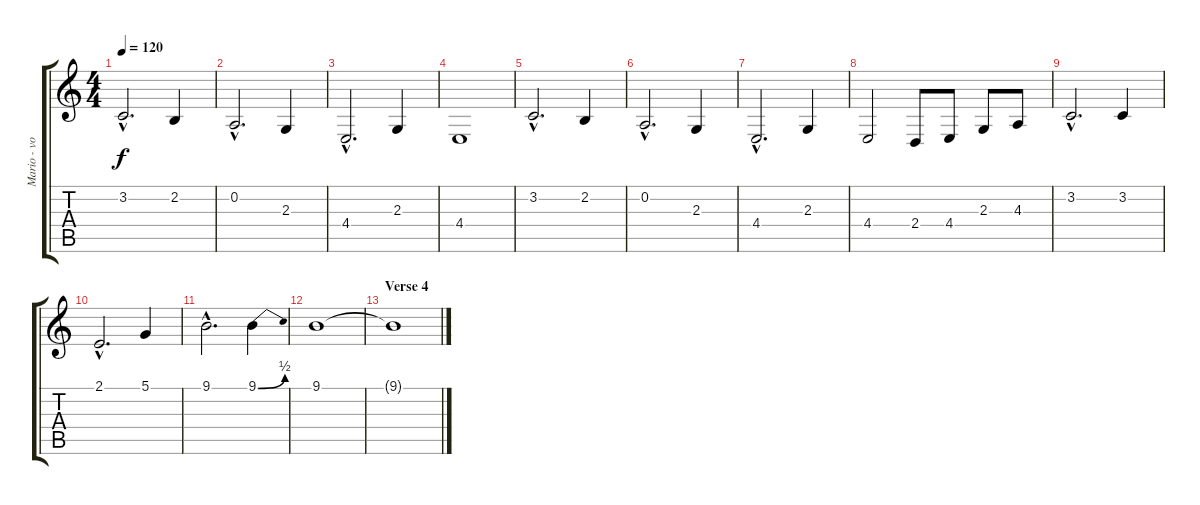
\track ("Mario - vocals" "Mario - vo") {instrument cello}
\staff {score tabs}
\tuning (D4 A3 F3 C3 G2 C2) {hide}
\ts (4 4)
\tempo 120
\clef g2
\ks c
3.2{hac}.2{d dy f} 2.2.4 |
0.2{hac}.2{d} 2.3.4 |
4.4{hac}.2{d} 2.3.4 |
4.4.1 |
3.2{hac}.2{d} 2.2.4 |
0.2{hac}.2{d} 2.3.4 |
4.4{hac}.2{d} 2.3.4 |
4.4.2 2.4.8 4.4.8 2.3.8 4.3.8 |
3.2{hac}.2{d} 3.2.4 |
2.1{hac}.2{d} 5.1.4 |
9.1{hac}.2{d} 9.1{be (bend 0 0 60 2)}.4 |
9.1.1 |
\section ("" "Verse 4")
9.1{t}.1{volume 0}
